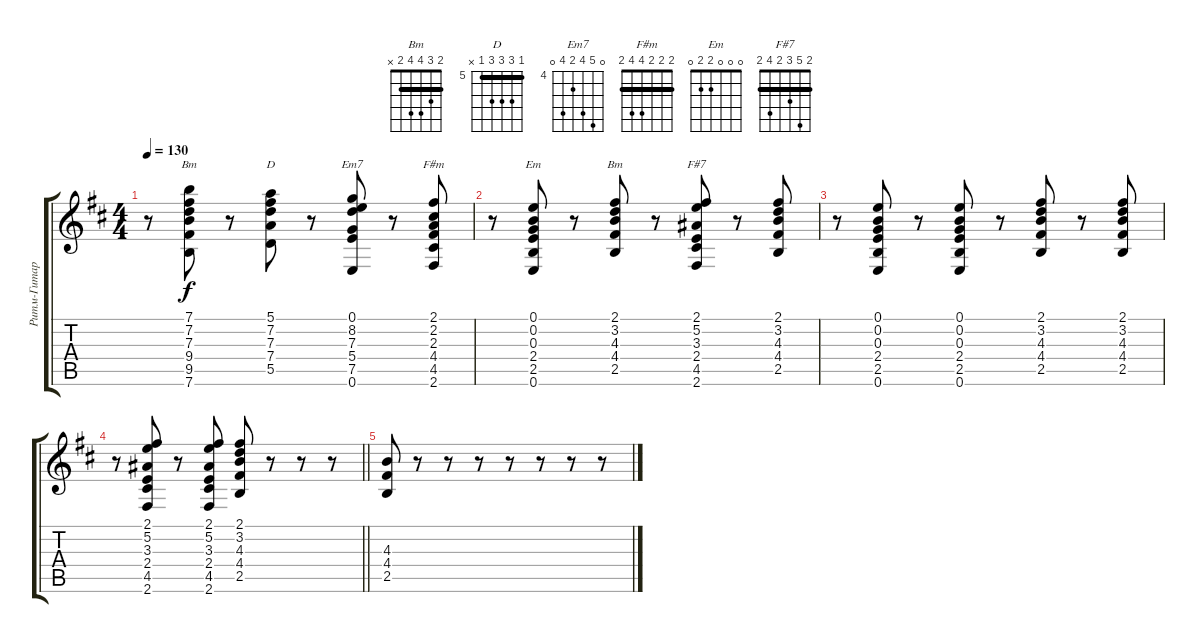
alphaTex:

\track ("Ритм-Гитара" "Ритм-Гитар") {instrument acousticguitarnylon}
\staff {score tabs}
\tuning (E4 B3 G3 D3 A2 E2) {hide}
\chord ("Bm" 7 7 7 9 9 7) {firstfret 7 barre 7}
\chord ("D" 5 7 7 7 5 x) {firstfret 5 barre 5}
\chord ("Em7" 0 8 7 5 7 0) {firstfret 4}
\chord ("F#m" 2 2 2 4 4 2) {barre 2}
\chord ("Em" 0 0 0 2 2 0)
\chord ("Bm" 2 3 4 4 2 x) {barre 2}
\chord ("F#7" 2 5 3 2 4 2) {barre 2}
\ts (4 4)
\tempo 130
\clef g2
\ks bminor
r.8{dy f} (7.1 7.2 7.3 9.4 9.5 7.6).8{ch "Bm"} r.8 (5.1 7.2 7.3 7.4 5.5).8{ch "D"} r.8 (0.1 8.2 7.3 5.4 7.5 0.6).8{ch "Em7"} r.8 (2.1 2.2 2.3 4.4 4.5 2.6).8{ch "F#m"} |
r.8 (0.1 0.2 0.3 2.4 2.5 0.6).8{ch "Em"} r.8 (2.1 3.2 4.3 4.4 2.5).8{ch "Bm"} r.8 (2.1 5.2 3.3 2.4 4.5 2.6).8{ch "F#7"} r.8 (2.1 3.2 4.3 4.4 2.5).8 |
r.8 (0.1 0.2 0.3 2.4 2.5 0.6).8 r.8 (0.1 0.2 0.3 2.4 2.5 0.6).8 r.8 (2.1 3.2 4.3 4.4 2.5).8 r.8 (2.1 3.2 4.3 4.4 2.5).8 |
\barLineRight lightlight
r.8 (2.1 5.2 3.3 2.4 4.5 2.6).8 r.8 (2.1 5.2 3.3 2.4 4.5 2.6).8 (2.1 3.2 4.3 4.4 2.5).8 r.8 r.8 r.8 |
(4.3 4.4 2.5).8 r.8 r.8 r.8 r.8 r.8 r.8 r.8
